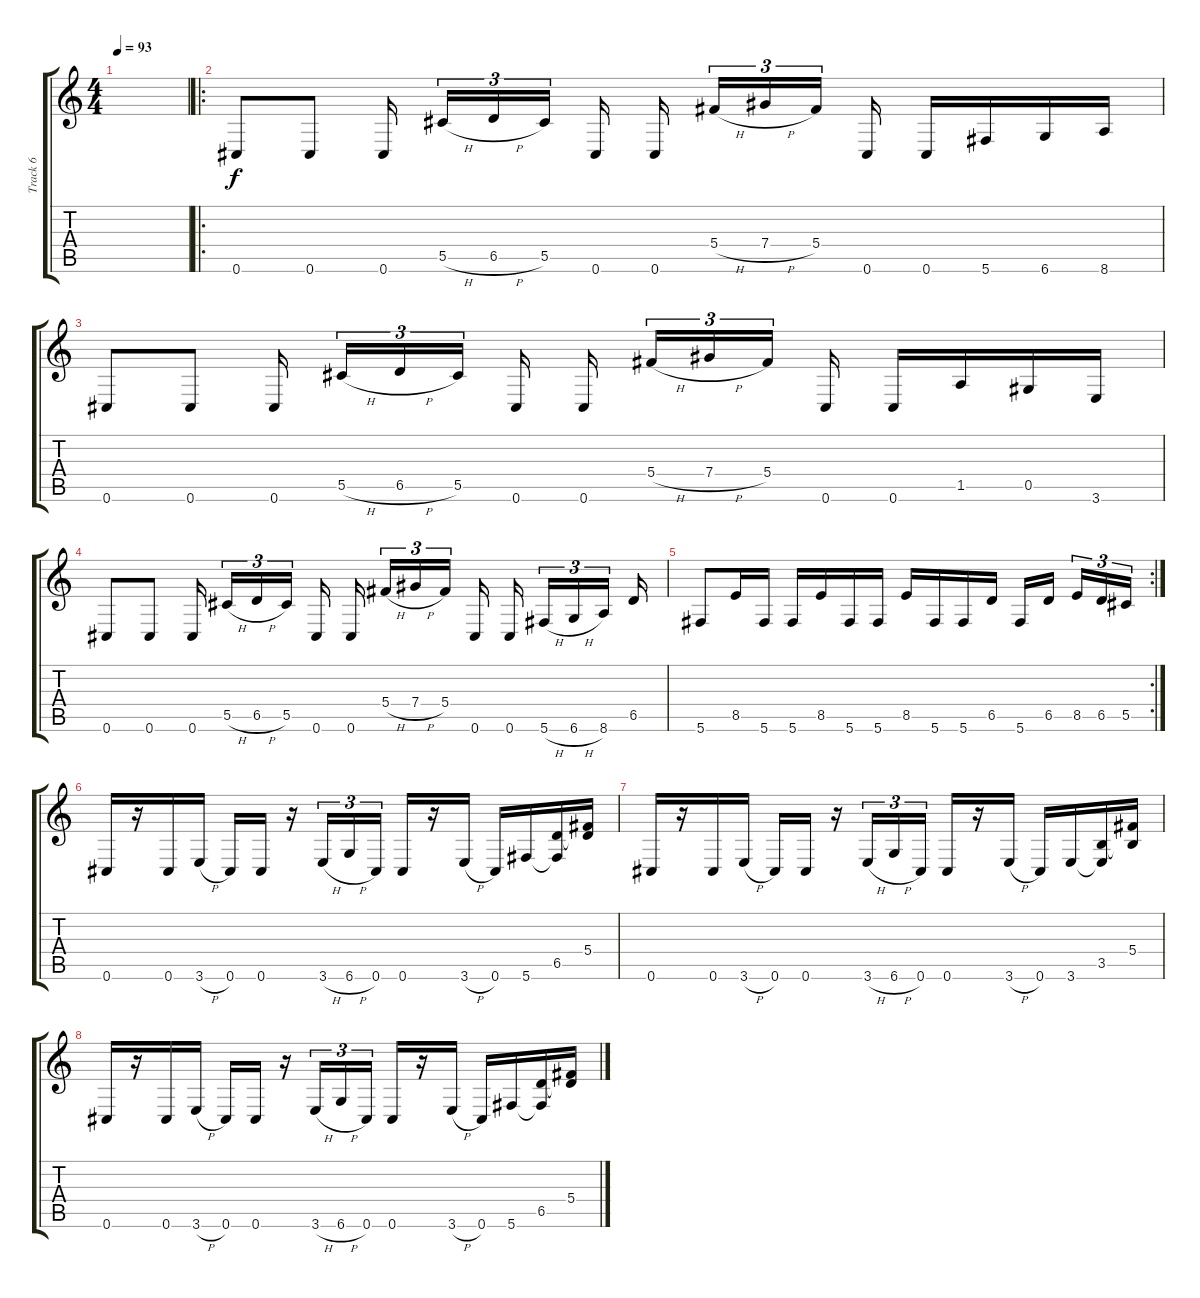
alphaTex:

\track ("Track 6" "Track 6") {instrument distortionguitar}
\staff {score tabs}
\tuning (Eb4 Bb3 Gb3 Db3 Ab2 Db2) {hide}
\ts (4 4)
\tempo 93
\clef g2
\ks c
|
\ro
0.6.8 0.6.8 0.6.16{beam splitsecondary} 5.5{h}.16{tu (3 2)} 6.5{h}.16{tu (3 2)} 5.5.16{tu (3 2) beam splitsecondary} 0.6.16 0.6.16{beam splitsecondary} 5.4{h}.16{tu (3 2)} 7.4{h}.16{tu (3 2)} 5.4.16{tu (3 2) beam splitsecondary} 0.6.16 0.6.16 5.6.16 6.6.16 8.6.16 |
0.6.8 0.6.8 0.6.16{beam splitsecondary} 5.5{h}.16{tu (3 2)} 6.5{h}.16{tu (3 2)} 5.5.16{tu (3 2) beam splitsecondary} 0.6.16 0.6.16{beam splitsecondary} 5.4{h}.16{tu (3 2)} 7.4{h}.16{tu (3 2)} 5.4.16{tu (3 2) beam splitsecondary} 0.6.16 0.6.16 1.5.16 0.5.16 3.6.16 |
0.6.8 0.6.8 0.6.16{beam splitsecondary} 5.5{h}.16{tu (3 2)} 6.5{h}.16{tu (3 2)} 5.5.16{tu (3 2) beam splitsecondary} 0.6.16 0.6.16{beam splitsecondary} 5.4{h}.16{tu (3 2)} 7.4{h}.16{tu (3 2)} 5.4.16{tu (3 2) beam splitsecondary} 0.6.16 0.6.16{beam splitsecondary} 5.6{h}.16{tu (3 2)} 6.6{h}.16{tu (3 2)} 8.6.16{tu (3 2) beam splitsecondary} 6.5.16 |
\rc 2
5.6.8 8.5.16 5.6.16 5.6.16 8.5.16 5.6.16 5.6.16 8.5.16 5.6.16 5.6.16 6.5.16 5.6.16 6.5.16{beam splitsecondary} 8.5.16{tu (3 2)} 6.5.16{tu (3 2)} 5.5.16{tu (3 2)} |
0.6.16 r.16 0.6.16 3.6{h}.16 0.6.16 0.6.16 r.16 3.6{h}.16{tu (3 2)} 6.6{h}.16{tu (3 2)} 0.6.16{tu (3 2)} 0.6.16 r.16 3.6{h}.16 0.6.16 5.6.16 (6.5 5.6{t}).16 (5.4 6.5{t}).16 |
0.6.16 r.16 0.6.16 3.6{h}.16 0.6.16 0.6.16 r.16 3.6{h}.16{tu (3 2)} 6.6{h}.16{tu (3 2)} 0.6.16{tu (3 2)} 0.6.16 r.16 3.6{h}.16 0.6.16 3.6.16 (3.5 3.6{t}).16 (5.4 3.5{t}).16 |
0.6.16 r.16 0.6.16 3.6{h}.16 0.6.16 0.6.16 r.16 3.6{h}.16{tu (3 2)} 6.6{h}.16{tu (3 2)} 0.6.16{tu (3 2)} 0.6.16 r.16 3.6{h}.16 0.6.16 5.6.16 (6.5 5.6{t}).16 (5.4 6.5{t}).16
